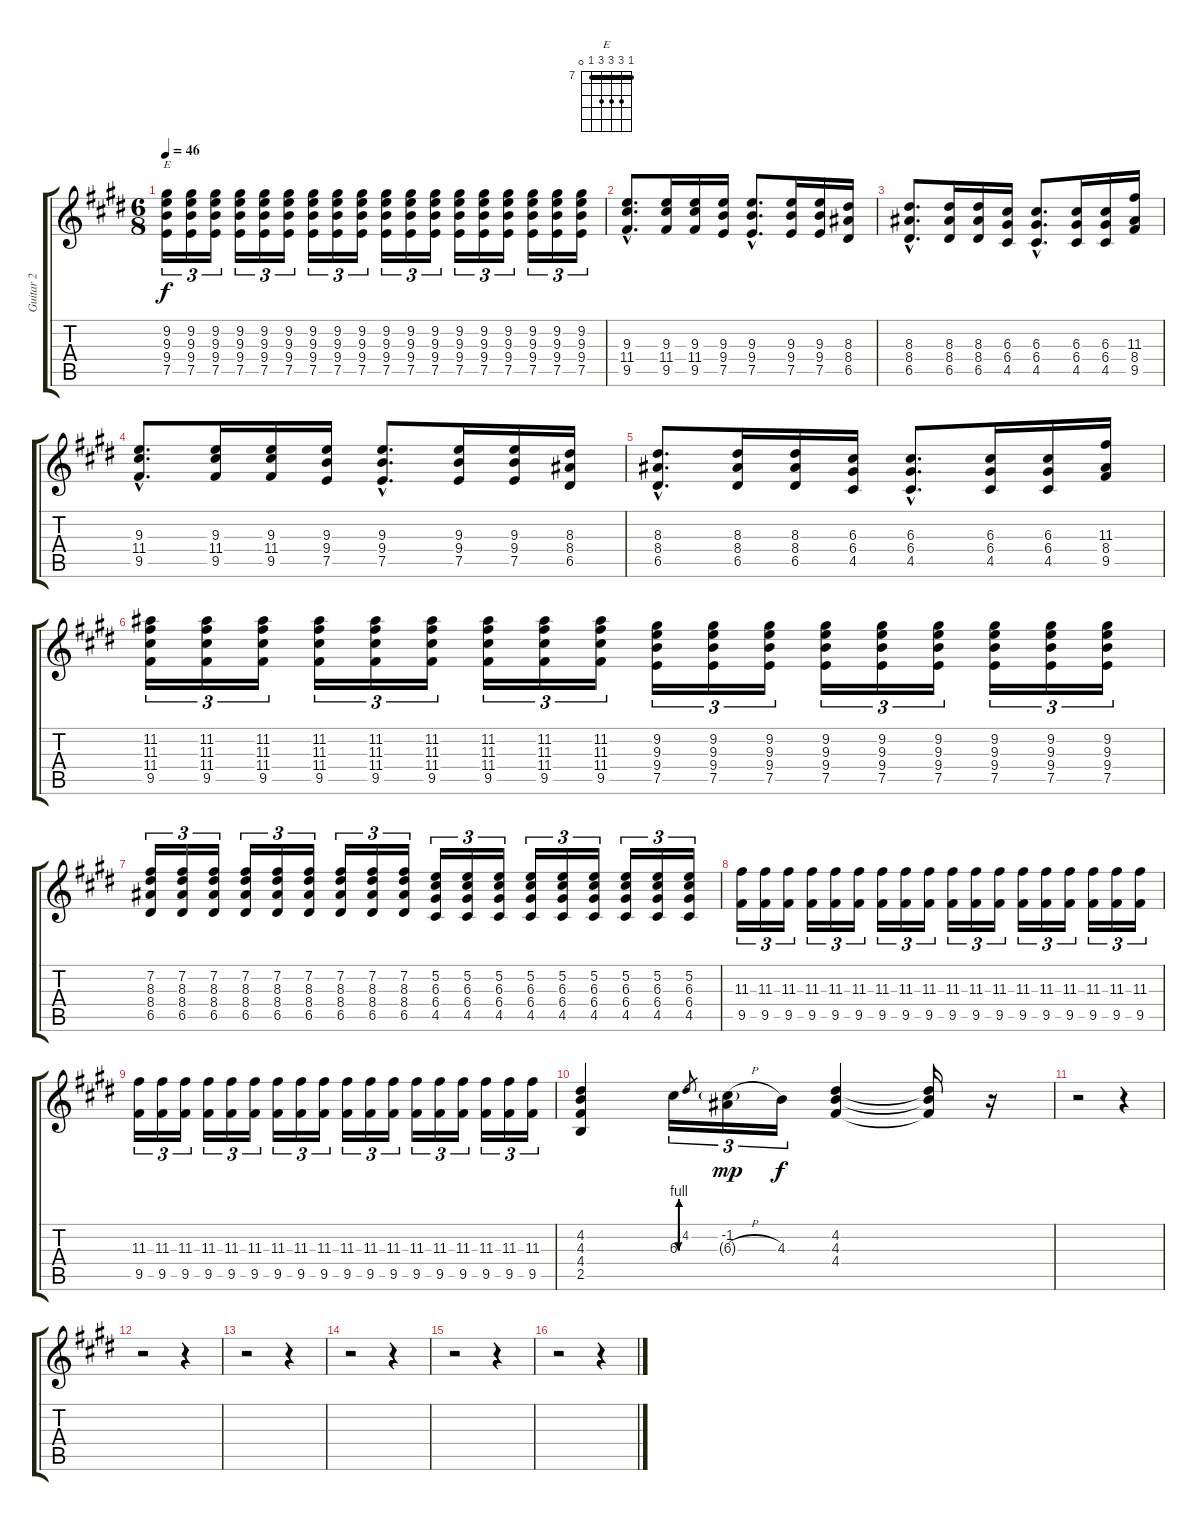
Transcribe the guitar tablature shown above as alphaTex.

\track ("Guitar 2" "Guitar 2") {instrument distortionguitar}
\staff {score tabs}
\tuning (E4 B3 G3 D3 A2 E2) {hide}
\chord ("E" 7 9 9 9 7 0) {firstfret 7 barre 7}
\ts (6 8)
\tempo 46
\clef g2
\ks e
(9.2 9.3 9.4 7.5).16{tu (3 2) ch "E" dy f} (9.2 9.3 9.4 7.5).16{tu (3 2)} (9.2 9.3 9.4 7.5).16{tu (3 2)} (9.2 9.3 9.4 7.5).16{tu (3 2)} (9.2 9.3 9.4 7.5).16{tu (3 2)} (9.2 9.3 9.4 7.5).16{tu (3 2)} (9.2 9.3 9.4 7.5).16{tu (3 2)} (9.2 9.3 9.4 7.5).16{tu (3 2)} (9.2 9.3 9.4 7.5).16{tu (3 2)} (9.2 9.3 9.4 7.5).16{tu (3 2)} (9.2 9.3 9.4 7.5).16{tu (3 2)} (9.2 9.3 9.4 7.5).16{tu (3 2)} (9.2 9.3 9.4 7.5).16{tu (3 2)} (9.2 9.3 9.4 7.5).16{tu (3 2)} (9.2 9.3 9.4 7.5).16{tu (3 2)} (9.2 9.3 9.4 7.5).16{tu (3 2)} (9.2 9.3 9.4 7.5).16{tu (3 2)} (9.2 9.3 9.4 7.5).16{tu (3 2)} |
(9.3{hac} 11.4{hac} 9.5{hac}).8{d} (9.3 11.4 9.5).16 (9.3 11.4 9.5).16 (9.3 9.4 7.5).16 (9.3{hac} 9.4{hac} 7.5{hac}).8{d} (9.3 9.4 7.5).16 (9.3 9.4 7.5).16 (8.3 8.4 6.5).16 |
(8.3{hac} 8.4{hac} 6.5{hac}).8{d} (8.3 8.4 6.5).16 (8.3 8.4 6.5).16 (6.3 6.4 4.5).16 (6.3{hac} 6.4{hac} 4.5{hac}).8{d} (6.3 6.4 4.5).16 (6.3 6.4 4.5).16 (11.3 8.4 9.5).16 |
(9.3{hac} 11.4{hac} 9.5{hac}).8{d} (9.3 11.4 9.5).16 (9.3 11.4 9.5).16 (9.3 9.4 7.5).16 (9.3{hac} 9.4{hac} 7.5{hac}).8{d} (9.3 9.4 7.5).16 (9.3 9.4 7.5).16 (8.3 8.4 6.5).16 |
(8.3{hac} 8.4{hac} 6.5{hac}).8{d} (8.3 8.4 6.5).16 (8.3 8.4 6.5).16 (6.3 6.4 4.5).16 (6.3{hac} 6.4{hac} 4.5{hac}).8{d} (6.3 6.4 4.5).16 (6.3 6.4 4.5).16 (11.3 8.4 9.5).16 |
(11.2 11.3 11.4 9.5).16{tu (3 2)} (11.2 11.3 11.4 9.5).16{tu (3 2)} (11.2 11.3 11.4 9.5).16{tu (3 2)} (11.2 11.3 11.4 9.5).16{tu (3 2)} (11.2 11.3 11.4 9.5).16{tu (3 2)} (11.2 11.3 11.4 9.5).16{tu (3 2)} (11.2 11.3 11.4 9.5).16{tu (3 2)} (11.2 11.3 11.4 9.5).16{tu (3 2)} (11.2 11.3 11.4 9.5).16{tu (3 2)} (9.2 9.3 9.4 7.5).16{tu (3 2)} (9.2 9.3 9.4 7.5).16{tu (3 2)} (9.2 9.3 9.4 7.5).16{tu (3 2)} (9.2 9.3 9.4 7.5).16{tu (3 2)} (9.2 9.3 9.4 7.5).16{tu (3 2)} (9.2 9.3 9.4 7.5).16{tu (3 2)} (9.2 9.3 9.4 7.5).16{tu (3 2)} (9.2 9.3 9.4 7.5).16{tu (3 2)} (9.2 9.3 9.4 7.5).16{tu (3 2)} |
(7.2 8.3 8.4 6.5).16{tu (3 2)} (7.2 8.3 8.4 6.5).16{tu (3 2)} (7.2 8.3 8.4 6.5).16{tu (3 2)} (7.2 8.3 8.4 6.5).16{tu (3 2)} (7.2 8.3 8.4 6.5).16{tu (3 2)} (7.2 8.3 8.4 6.5).16{tu (3 2)} (7.2 8.3 8.4 6.5).16{tu (3 2)} (7.2 8.3 8.4 6.5).16{tu (3 2)} (7.2 8.3 8.4 6.5).16{tu (3 2)} (5.2 6.3 6.4 4.5).16{tu (3 2)} (5.2 6.3 6.4 4.5).16{tu (3 2)} (5.2 6.3 6.4 4.5).16{tu (3 2)} (5.2 6.3 6.4 4.5).16{tu (3 2)} (5.2 6.3 6.4 4.5).16{tu (3 2)} (5.2 6.3 6.4 4.5).16{tu (3 2)} (5.2 6.3 6.4 4.5).16{tu (3 2)} (5.2 6.3 6.4 4.5).16{tu (3 2)} (5.2 6.3 6.4 4.5).16{tu (3 2)} |
(11.3 9.5).16{tu (3 2)} (11.3 9.5).16{tu (3 2)} (11.3 9.5).16{tu (3 2)} (11.3 9.5).16{tu (3 2)} (11.3 9.5).16{tu (3 2)} (11.3 9.5).16{tu (3 2)} (11.3 9.5).16{tu (3 2)} (11.3 9.5).16{tu (3 2)} (11.3 9.5).16{tu (3 2)} (11.3 9.5).16{tu (3 2)} (11.3 9.5).16{tu (3 2)} (11.3 9.5).16{tu (3 2)} (11.3 9.5).16{tu (3 2)} (11.3 9.5).16{tu (3 2)} (11.3 9.5).16{tu (3 2)} (11.3 9.5).16{tu (3 2)} (11.3 9.5).16{tu (3 2)} (11.3 9.5).16{tu (3 2)} |
(11.3 9.5).16{tu (3 2)} (11.3 9.5).16{tu (3 2)} (11.3 9.5).16{tu (3 2)} (11.3 9.5).16{tu (3 2)} (11.3 9.5).16{tu (3 2)} (11.3 9.5).16{tu (3 2)} (11.3 9.5).16{tu (3 2)} (11.3 9.5).16{tu (3 2)} (11.3 9.5).16{tu (3 2)} (11.3 9.5).16{tu (3 2)} (11.3 9.5).16{tu (3 2)} (11.3 9.5).16{tu (3 2)} (11.3 9.5).16{tu (3 2)} (11.3 9.5).16{tu (3 2)} (11.3 9.5).16{tu (3 2)} (11.3 9.5).16{tu (3 2)} (11.3 9.5).16{tu (3 2)} (11.3 9.5).16{tu (3 2)} |
(4.2 4.3 4.4 2.5).4 6.3{be (custom 0 0 15 4 30 4 45 0 60 0)}.16{tu (3 2)} 4.2.8{gr} (-1.2 6.3{h g}).16{tu (3 2) dy mp} 4.3.16{tu (3 2) dy f} (4.2 4.3 4.4).4 (4.2{t} 4.3{t} 4.4{t}).16 r.16 |
r.2 r.4 |
r.2 r.4 |
r.2 r.4 |
r.2 r.4 |
r.2 r.4 |
r.2 r.4
